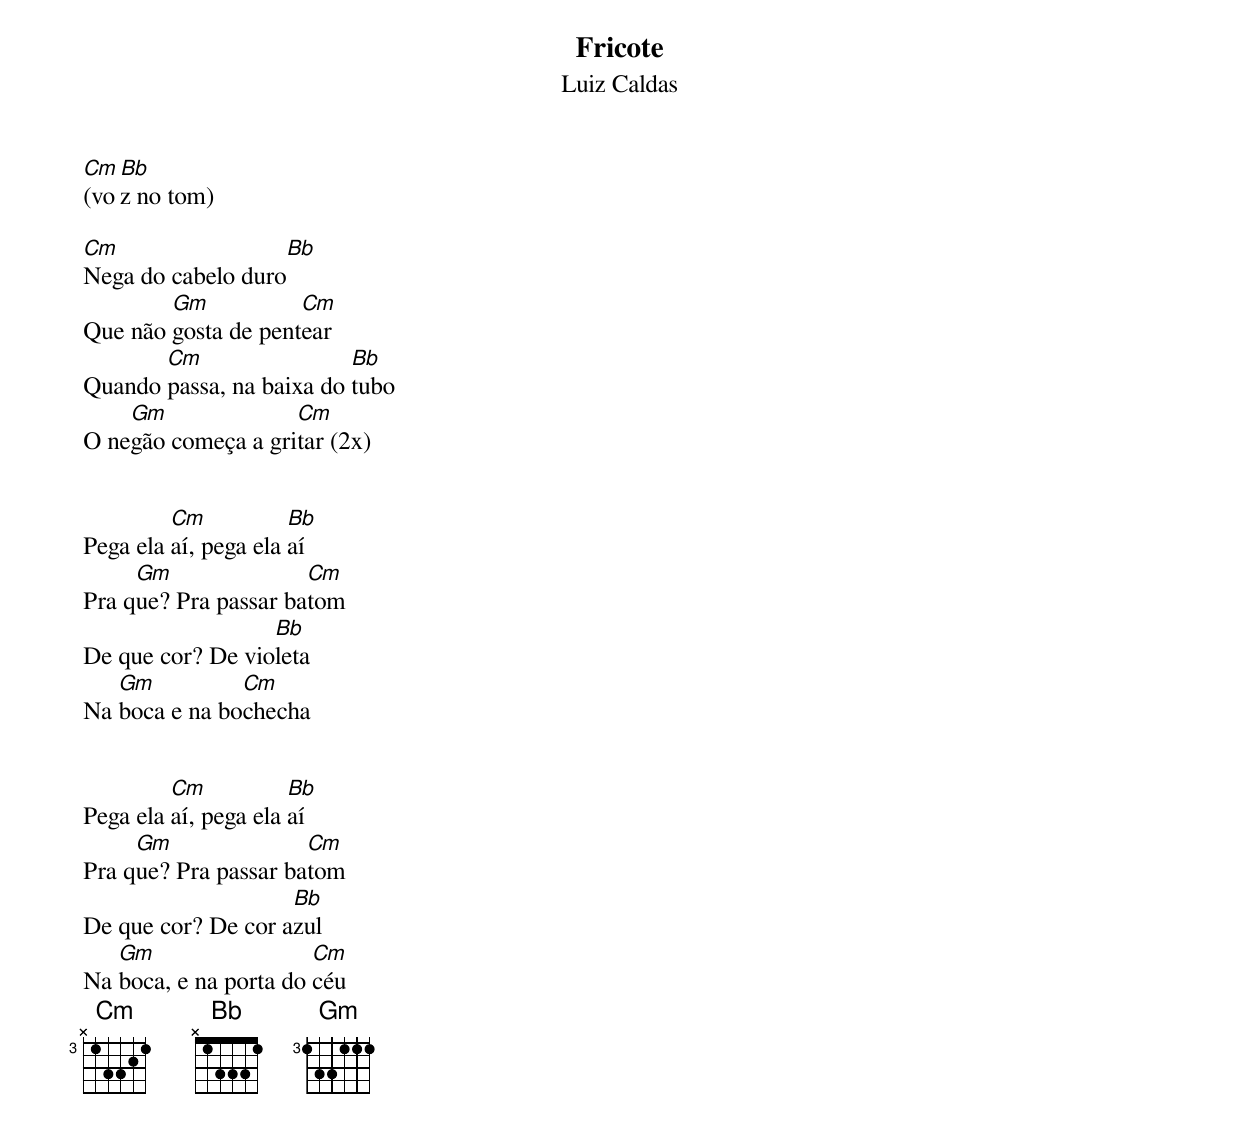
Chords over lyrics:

Fricote
Luiz Caldas


Cm Bb
(voz no tom)

Cm                 Bb
Nega do cabelo duro
        Gm           Cm
Que não gosta de pentear
       Cm                 Bb
Quando passa, na baixa do tubo
    Gm              Cm
O negão começa a gritar (2x)


         Cm           Bb
Pega ela aí, pega ela aí
     Gm               Cm
Pra que? Pra passar batom
                  Bb
De que cor? De violeta
   Gm          Cm
Na boca e na bochecha


         Cm           Bb
Pega ela aí, pega ela aí
     Gm               Cm
Pra que? Pra passar batom
                    Bb
De que cor? De cor azul
   Gm                  Cm
Na boca, e na porta do céu
